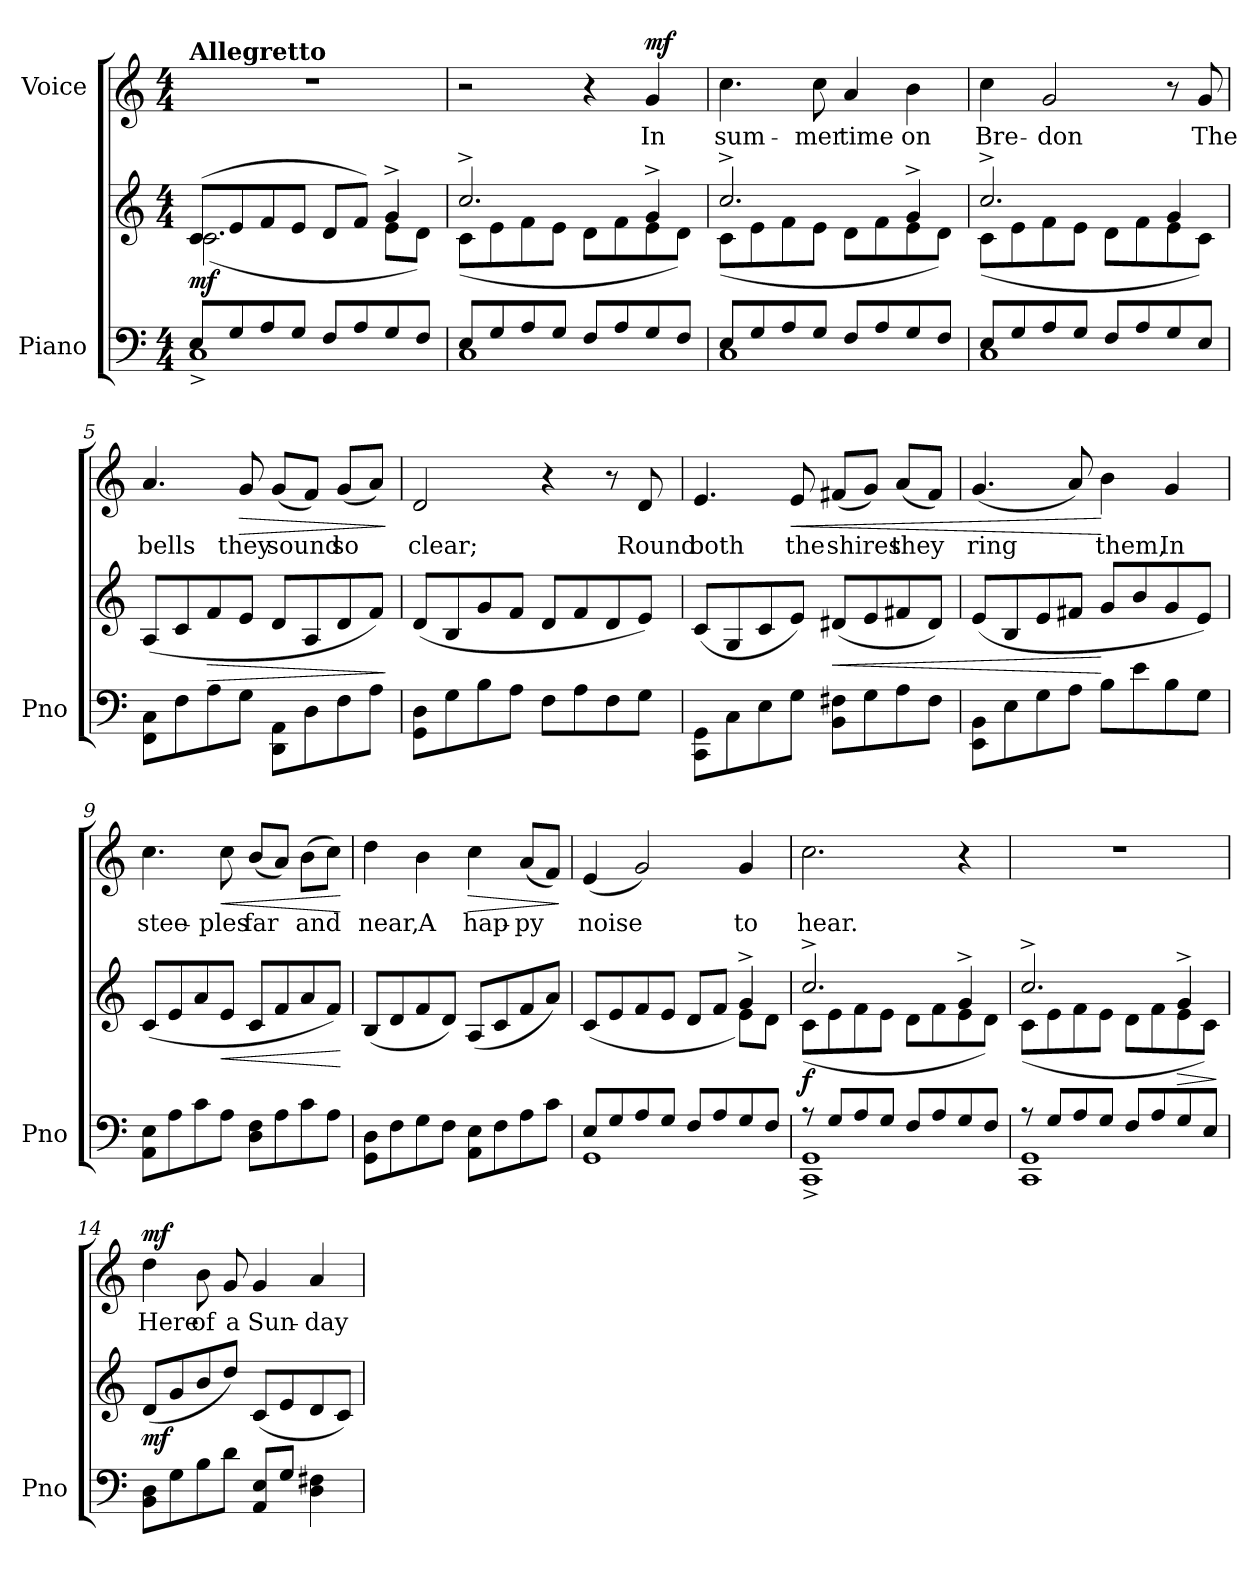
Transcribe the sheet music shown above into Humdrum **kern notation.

**kern	**kern	**dynam	**kern	**text	**dynam
*part2	*part2	*part2	*part1	*part1	*part1
*staff3	*staff2	*staff2/3	*staff1	*staff1	*staff1
*I"Piano	*	*	*I"Voice	*	*
*I'Pno	*	*	*	*	*
*clefF4	*clefG2	*	*clefG2	*	*
*k[]	*k[]	*	*k[]	*	*
*M4/4	*M4/4	*	*M4/4	*	*
=1	=1	=1	=1	=1	=1
*^	*^	*	*	*	*
!	!	!	!	!	!LO:TX:a:B:t=Allegretto	!	!
!	!	!	!	!LO:DY:b	!	!	!
8E/L	1C^	(8c/L	(2.c\	mf	1r	.	.
8G/	.	8e/	.	.	.	.	.
8A/	.	8f/	.	.	.	.	.
8G/J	.	8e/J	.	.	.	.	.
8F/L	.	8d/L	.	.	.	.	.
8A/	.	8f/J)	.	.	.	.	.
8G/	.	4g^/	8e\L	.	.	.	.
8F/J	.	.	8d\J)	.	.	.	.
=2	=2	=2	=2	=2	=2	=2	=2
8E/L	1C	2.cc^/	(8c\L	.	2r	.	.
8G/	.	.	8e\	.	.	.	.
8A/	.	.	8f\	.	.	.	.
8G/J	.	.	8e\J	.	.	.	.
8F/L	.	.	8d\L	.	4r	.	.
8A/	.	.	8f\	.	.	.	.
!	!	!	!	!	!	!	!LO:DY:a
8G/	.	4g^/	8e\	.	4g/	In	mf
8F/J	.	.	8d\J)	.	.	.	.
=3	=3	=3	=3	=3	=3	=3	=3
8E/L	1C	2.cc^/	(8c\L	.	4.cc\	sum-	.
8G/	.	.	8e\	.	.	.	.
8A/	.	.	8f\	.	.	.	.
8G/J	.	.	8e\J	.	8cc\	-mer	.
8F/L	.	.	8d\L	.	4a/	time	.
8A/	.	.	8f\	.	.	.	.
8G/	.	4g^/	8e\	.	4b\	on	.
8F/J	.	.	8d\J)	.	.	.	.
=4	=4	=4	=4	=4	=4	=4	=4
8E/L	1C	2.cc^/	(8c\L	.	4cc\	Bre-	.
8G/	.	.	8e\	.	.	.	.
8A/	.	.	8f\	.	2g/	-don	.
8G/J	.	.	8e\J	.	.	.	.
8F/L	.	.	8d\L	.	.	.	.
8A/	.	.	8f\	.	.	.	.
8G/	.	4g/	8e\	.	8r	.	.
8E/J	.	.	8c\J)	.	8g/	The	.
*v	*v	*	*	*	*	*	*
*	*v	*v	*	*	*	*
=5	=5	=5	=5	=5	=5
8FF\ 8C\L	(8A/L	.	4.a/	bells	.
8F\	8c/	.	.	.	.
!	!	!LO:HP:b	!	!	!
8A\	8f/	>	.	.	.
!	!	!	!	!	!LO:HP:b
8G\J	8e/J	.	8g/	they	>
8DD\ 8AA\L	8d/L	.	(8g/L	sound	.
8D\	8A/	.	8f/J)	.	.
8F\	8d/	.	(8g/L	so	.
8A\J	8f/J)	.	8a/J)	.	.
.	.	]	.	.	]
=6	=6	=6	=6	=6	=6
8GG\ 8D\L	(8d/L	.	2d/	clear;	.
8G\	8B/	.	.	.	.
8B\	8g/	.	.	.	.
8A\J	8f/J	.	.	.	.
8F\L	8d/L	.	4r	.	.
8A\	8f/	.	.	.	.
8F\	8d/	.	8r	.	.
8G\J	8e/J)	.	8d/	Round	.
=7	=7	=7	=7	=7	=7
8CC\ 8GG\L	(8c/L	.	4.e/	both	.
8C\	8G/	.	.	.	.
8E\	8c/	.	.	.	.
!	!	!	!	!	!LO:HP:b
8G\J	8e/J)	.	8e/	the	<
!	!	!LO:HP:b	!	!	!
8BB\ 8F#X\L	(8d#X/L	<	(8f#X/L	shires	.
8G\	8e/	.	8g/J)	.	.
8A\	8f#X/	.	(8a/L	they	.
8F#\J	8d#/J)	.	8f#/J)	.	.
=8	=8	=8	=8	=8	=8
8EE\ 8BB\L	(8e/L	.	(4.g/	ring	.
8E\	8B/	.	.	.	.
8G\	8e/	.	.	.	.
8A\J	8f#X/J	.	8a/)	.	.
8B\L	8g/L	[	4b\	them,	[
8e\	8b/	.	.	.	.
8B\	8g/	.	4g/	In	.
8G\J	8e/J)	.	.	.	.
=9	=9	=9	=9	=9	=9
8AA\ 8E\L	(8c/L	.	4.cc\	stee-	.
8A\	8e/	.	.	.	.
8c\	8a/	.	.	.	.
!	!	!LO:HP:b	!	!	!LO:HP:b
8A\J	8e/J	<	8cc\	-ples	<
8D\ 8F\L	8c/L	.	(8b/L	far	.
8A\	8f/	.	8a/J)	.	.
8c\	8a/	.	(8b\L	and	.
8A\J	8f/J)	.	8cc\J)	.	.
.	.	[	.	.	[
=10	=10	=10	=10	=10	=10
8GG\ 8D\L	(8B/L	.	4dd\	near,	.
8F\	8d/	.	.	.	.
8G\	8f/	.	4b\	A	.
8F\J	8d/J)	.	.	.	.
!	!	!	!	!	!LO:HP:b
8AA\ 8E\L	(8A/L	.	4cc\	hap-	>
8F\	8c/	.	.	.	.
8A\	8f/	.	(8a/L	-py	.
8c\J	8a/J)	.	8f/J)	.	.
.	.	.	.	.	]
=11	=11	=11	=11	=11	=11
*^	*^	*	*	*	*
8E/L	1GG	(8c/L	2.ryy	.	(4e/	noise	.
8G/	.	8e/	.	.	.	.	.
8A/	.	8f/	.	.	2g/)	.	.
8G/J	.	8e/J	.	.	.	.	.
8F/L	.	8d/L	.	.	.	.	.
8A/	.	8f/J	.	.	.	.	.
8G/	.	4g^/	8e\L)	.	4g/	to	.
8F/J	.	.	8d\J	.	.	.	.
=12	=12	=12	=12	=12	=12	=12	=12
!	!	!	!	!LO:DY:b	!	!	!
8r	1CC^ 1GG^	2.cc^/	(8c\L	f	2.cc\	hear.	.
8G/L	.	.	8e\	.	.	.	.
8A/	.	.	8f\	.	.	.	.
8G/J	.	.	8e\J	.	.	.	.
8F/L	.	.	8d\L	.	.	.	.
8A/	.	.	8f\	.	.	.	.
8G/	.	4g^/	8e\	.	4r	.	.
8F/J	.	.	8d\J)	.	.	.	.
=13	=13	=13	=13	=13	=13	=13	=13
8r	1CC 1GG	2.cc^/	(8c\L	.	1r	.	.
8G/L	.	.	8e\	.	.	.	.
8A/	.	.	8f\	.	.	.	.
8G/J	.	.	8e\J	.	.	.	.
8F/L	.	.	8d\L	.	.	.	.
8A/	.	.	8f\	.	.	.	.
!	!	!	!	!LO:HP:b	!	!	!
8G/	.	4g^/	8e\	>	.	.	.
8E/J	.	.	8c\J)	.	.	.	.
*v	*v	*	*	*	*	*	*
*	*v	*v	*	*	*	*
.	.	]	.	.	.
=14	=14	=14	=14	=14	=14
!	!	!LO:DY:b	!	!	!LO:DY:a
8BB\ 8D\L	(8d/L	mf	4dd\	Here	mf
8G\	8g/	.	.	.	.
8B\	8b/	.	8b\	of	.
8d\J	8dd/J)	.	8g/	a	.
8AA/ 8E/L	(8c/L	.	4g/	Sun-	.
8G/J	8e/	.	.	.	.
4D\ 4F#X\	8d/	.	4a/	-day	.
.	8c/J)	.	.	.	.
=	=	=	=	=	=
*-	*-	*-	*-	*-	*-
